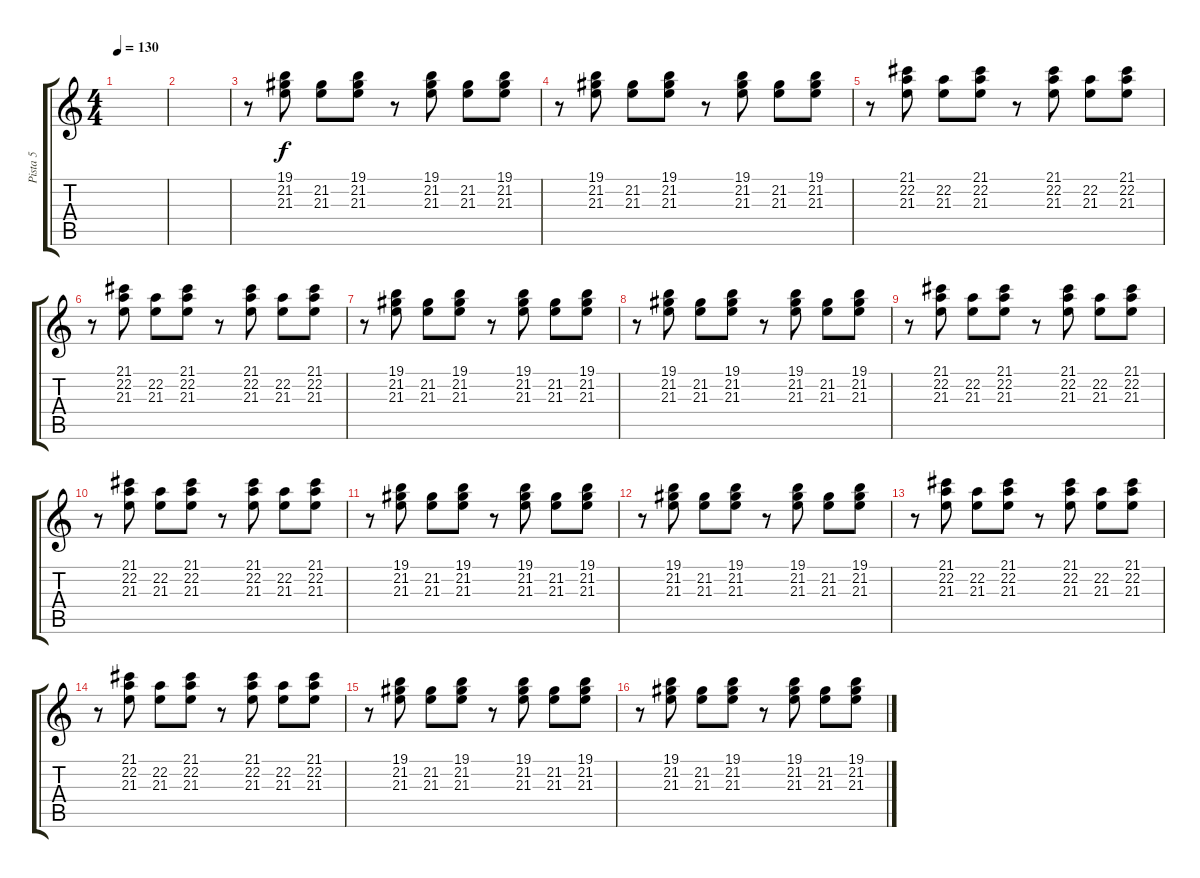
\track ("Pista 5" "Pista 5") {instrument acousticgrandpiano}
\staff {score tabs}
\tuning (E4 B3 G3 D3 A2 E2) {hide}
\ts (4 4)
\tempo 130
\clef g2
\ks c
|
|
r.8 (19.1 21.2 21.3).8 (21.2 21.3).8 (19.1 21.2 21.3).8 r.8 (19.1 21.2 21.3).8 (21.2 21.3).8 (19.1 21.2 21.3).8 |
r.8 (19.1 21.2 21.3).8 (21.2 21.3).8 (19.1 21.2 21.3).8 r.8 (19.1 21.2 21.3).8 (21.2 21.3).8 (19.1 21.2 21.3).8 |
r.8 (21.1 22.2 21.3).8 (22.2 21.3).8 (21.1 22.2 21.3).8 r.8 (21.1 22.2 21.3).8 (22.2 21.3).8 (21.1 22.2 21.3).8 |
r.8 (21.1 22.2 21.3).8 (22.2 21.3).8 (21.1 22.2 21.3).8 r.8 (21.1 22.2 21.3).8 (22.2 21.3).8 (21.1 22.2 21.3).8 |
r.8 (19.1 21.2 21.3).8 (21.2 21.3).8 (19.1 21.2 21.3).8 r.8 (19.1 21.2 21.3).8 (21.2 21.3).8 (19.1 21.2 21.3).8 |
r.8 (19.1 21.2 21.3).8 (21.2 21.3).8 (19.1 21.2 21.3).8 r.8 (19.1 21.2 21.3).8 (21.2 21.3).8 (19.1 21.2 21.3).8 |
r.8 (21.1 22.2 21.3).8 (22.2 21.3).8 (21.1 22.2 21.3).8 r.8 (21.1 22.2 21.3).8 (22.2 21.3).8 (21.1 22.2 21.3).8 |
r.8 (21.1 22.2 21.3).8 (22.2 21.3).8 (21.1 22.2 21.3).8 r.8 (21.1 22.2 21.3).8 (22.2 21.3).8 (21.1 22.2 21.3).8 |
r.8 (19.1 21.2 21.3).8 (21.2 21.3).8 (19.1 21.2 21.3).8 r.8 (19.1 21.2 21.3).8 (21.2 21.3).8 (19.1 21.2 21.3).8 |
r.8 (19.1 21.2 21.3).8 (21.2 21.3).8 (19.1 21.2 21.3).8 r.8 (19.1 21.2 21.3).8 (21.2 21.3).8 (19.1 21.2 21.3).8 |
r.8 (21.1 22.2 21.3).8 (22.2 21.3).8 (21.1 22.2 21.3).8 r.8 (21.1 22.2 21.3).8 (22.2 21.3).8 (21.1 22.2 21.3).8 |
r.8 (21.1 22.2 21.3).8 (22.2 21.3).8 (21.1 22.2 21.3).8 r.8 (21.1 22.2 21.3).8 (22.2 21.3).8 (21.1 22.2 21.3).8 |
r.8 (19.1 21.2 21.3).8 (21.2 21.3).8 (19.1 21.2 21.3).8 r.8 (19.1 21.2 21.3).8 (21.2 21.3).8 (19.1 21.2 21.3).8 |
r.8 (19.1 21.2 21.3).8 (21.2 21.3).8 (19.1 21.2 21.3).8 r.8 (19.1 21.2 21.3).8 (21.2 21.3).8 (19.1 21.2 21.3).8
